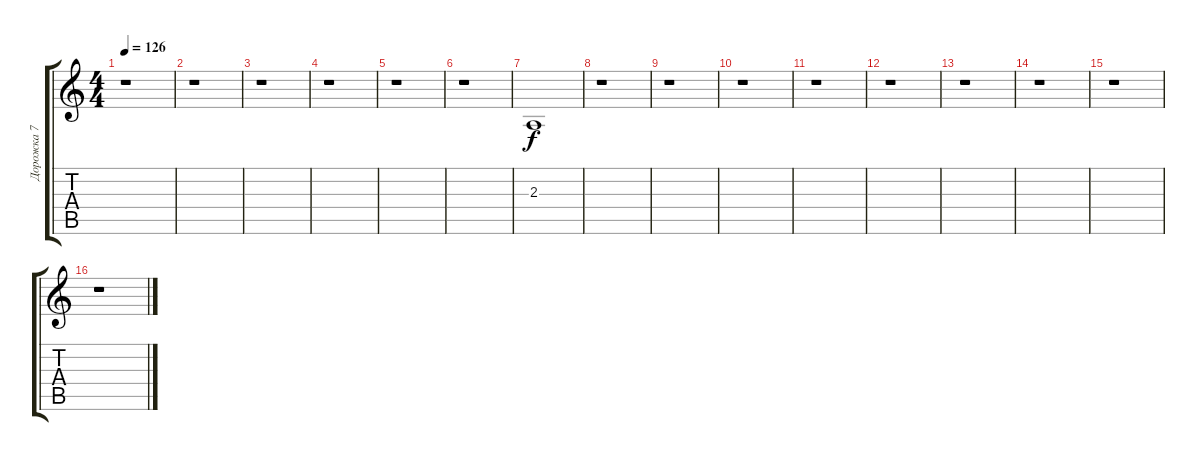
\track ("Дорожка 7" "Дорожка 7") {instrument seashore}
\staff {score tabs}
\tuning (E4 B3 G3 D3 A2 E2) {hide}
\ts (4 4)
\tempo 126
\clef g2
\ks c
r.1{dy f} |
r.1 |
r.1 |
r.1 |
r.1 |
r.1 |
2.3.1 |
r.1 |
r.1 |
r.1 |
r.1 |
r.1 |
r.1 |
r.1 |
r.1 |
r.1
